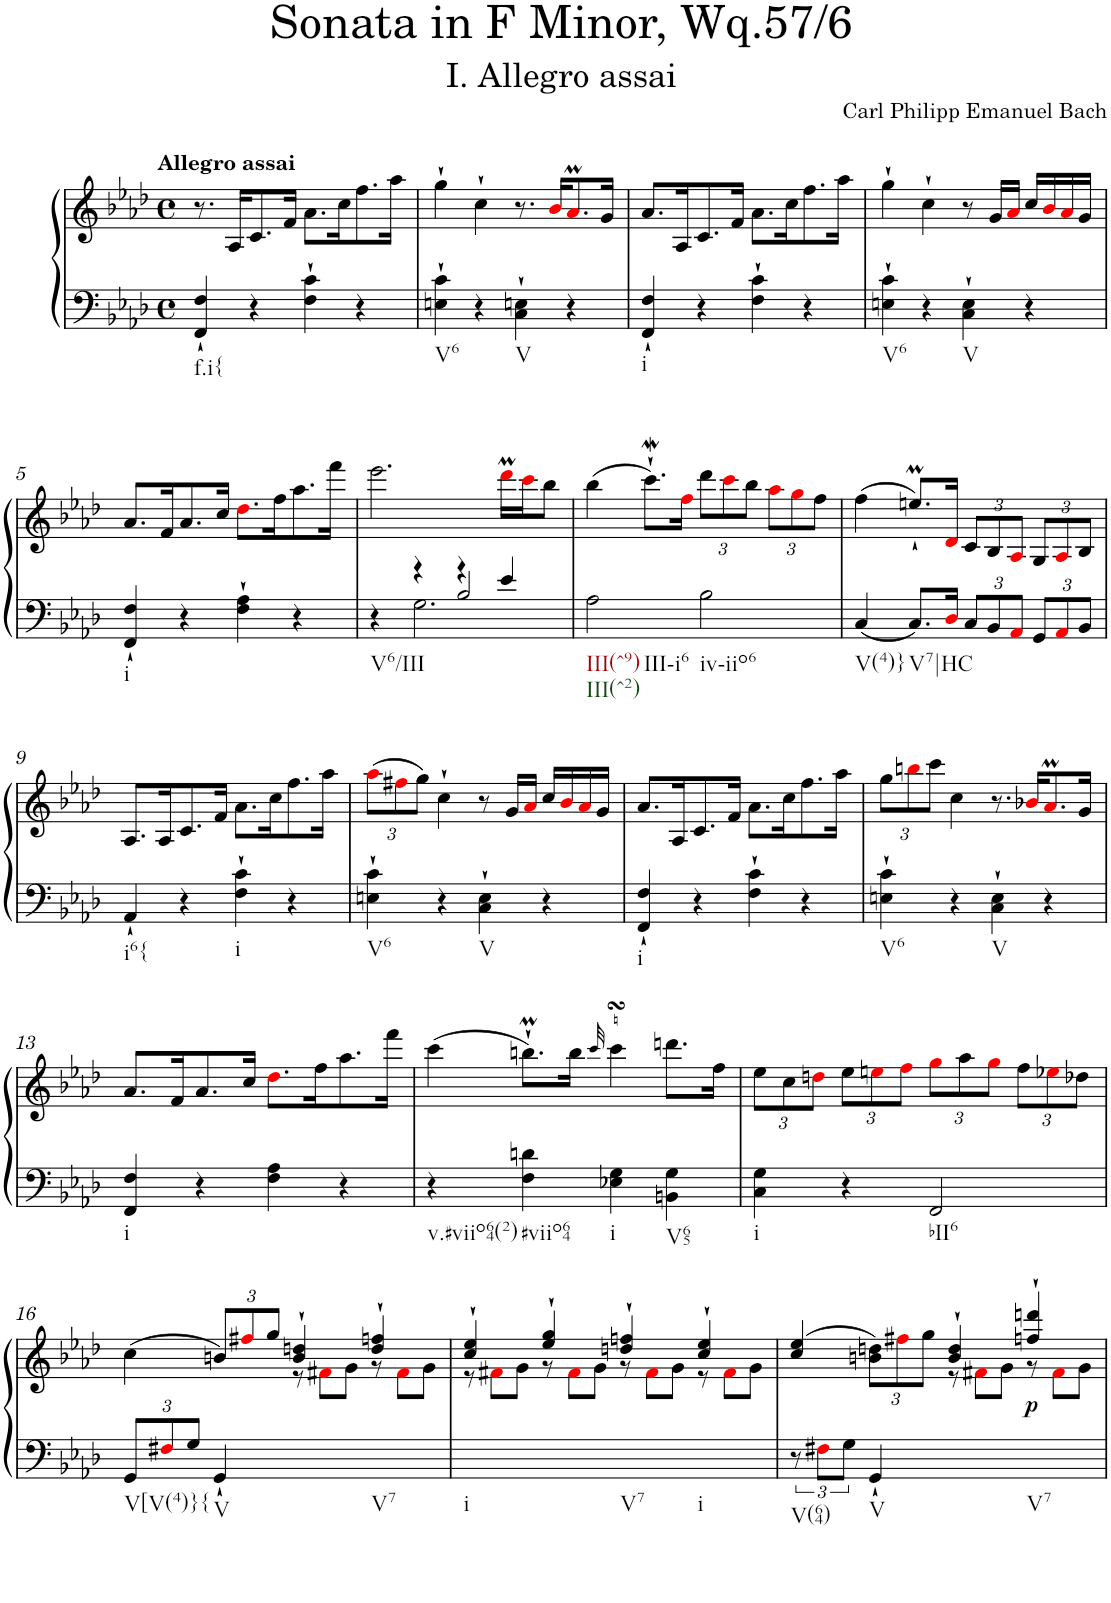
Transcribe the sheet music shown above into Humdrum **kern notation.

**kern	**kern	**dynam
*part1	*part1	*part1
*staff2	*staff1	*staff1/2
*I"Harpsichord	*	*
*I'Hch.	*	*
*clefF4	*clefG2	*
*k[b-e-a-d-]	*k[b-e-a-d-]	*
*f:	*f:	*
*M4/4	*M4/4	*
*met(c)	*met(c)	*
=1	=1	=1
!	!LO:TX:a:B:t=Allegro assai	!
!LO:TX:b:t=f.i{	!	!
4FF/` 4F/`	8.r	.
.	16A-/KL	.
4r	8.c/	.
.	16f/Jk	.
4F\` 4c\`	8.a-\L	.
.	16cc\K	.
4r	8.ff\	.
.	16aa-\Jk	.
=2	=2	=2
!LO:TX:b:t=V6	!	!
4En\` 4c\`	4gg`\	.
4r	4cc`\	.
!LO:TX:b:t=V	!	!
4C\` 4En\`	8.r	.
.	16b-i/KL	.
4r	8.a-Mi/	.
.	16g/Jk	.
=3	=3	=3
!LO:TX:b:t=i	!	!
4FF/` 4F/`	8.a-/L	.
.	16A-/K	.
4r	8.c/	.
.	16f/Jk	.
4F\` 4c\`	8.a-\L	.
.	16cc\K	.
4r	8.ff\	.
.	16aa-\Jk	.
=4	=4	=4
!LO:TX:b:t=V6	!	!
4En\` 4c\`	4gg`\	.
4r	4cc`\	.
!LO:TX:b:t=V	!	!
4C\` 4E\`	8r	.
.	16g/LL	.
.	16a-i/JJ	.
4r	16cc/LL	.
.	16b-i/	.
.	16a-i/	.
.	16g/JJ	.
!!LO:LB:g=z
=5	=5	=5
!LO:TX:b:t=i	!	!
4FF/` 4F/`	8.a-/L	.
.	16f/K	.
4r	8.a-/	.
.	16cc/Jk	.
4F\` 4A-\`	8.dd-i\L	.
.	16ff\K	.
4r	8.aa-\	.
.	16fff\Jk	.
=6	=6	=6
*^	*	*
*	*^	*	*
!LO:TX:b:t=V6/III	!	!	!	!
4r	4ryy	2ryy	2.eee-\	.
4r	2.G\	.	.	.
4r	.	2B-/	.	.
4e-/	.	.	16ddd-Mi\LL	.
.	.	.	16ccci\J	.
.	.	.	8bb-\J	.
*v	*v	*v	*	*
=7	=7	=7
!LO:TX:b:t=III(^9)	!	!
!LO:TX:b:t=III(^2)	!	!
!LO:TX:b:t=III-i6	!	!
2A-\	(>4bb-\	.
.	8.cccW`\L)	.
.	16ffi\Jk	.
*	*Xbrackettup	*
!LO:TX:b:t=iv-iio6	!	!
2B-\	12ddd-\L	.
.	12ccci\	.
.	12bb-\J	.
.	12aa-i\L	.
.	12ggi\	.
.	12ff\J	.
=8	=8	=8
!LO:TX:b:t=V(4)}	!	!
4C/	(>4ff\	.
!LO:TX:b:t=V7|HC	!	!
8.C/L	8.eenm`</L)	.
16D-i/Jk	16d-i/Jk	.
*Xbrackettup	*	*
12C/L	12c/L	.
12BB-/	12B-/	.
12AA-i/J	12A-i/J	.
12GG/L	12G/L	.
12AA-i/	12A-i/	.
12BB-/J	12B-/J	.
!!LO:LB:g=z
=9	=9	=9
!LO:TX:b:t=i6{	!	!
4AA-`/	8.A-/L	.
.	16A-/K	.
4r	8.c/	.
.	16f/Jk	.
!LO:TX:b:t=i	!	!
4F\` 4c\`	8.a-\L	.
.	16cc\K	.
4r	8.ff\	.
.	16aa-\Jk	.
=10	=10	=10
!LO:TX:b:t=V6	!	!
4En\` 4c\`	(>12aa-i\L	.
.	12ff#Xi\	.
.	12gg\J)	.
4r	4cc`\	.
!LO:TX:b:t=V	!	!
4C\` 4E\`	8r	.
.	16g/LL	.
.	16a-i/JJ	.
4r	16cc/LL	.
.	16b-i/	.
.	16a-i/	.
.	16g/JJ	.
=11	=11	=11
!LO:TX:b:t=i	!	!
4FF/` 4F/`	8.a-/L	.
.	16A-/K	.
4r	8.c/	.
.	16f/Jk	.
4F\` 4c\`	8.a-\L	.
.	16cc\K	.
4r	8.ff\	.
.	16aa-\Jk	.
=12	=12	=12
!LO:TX:b:t=V6	!	!
4En\` 4c\`	12gg\L	.
.	12bbni\	.
.	12ccc\J	.
4r	4cc\	.
!LO:TX:b:t=V	!	!
4C\` 4E\`	8.r	.
.	16b-Xi/KL	.
4r	8.a-Mi/	.
.	16g/Jk	.
!!LO:LB:g=z
=13	=13	=13
!LO:TX:b:t=i	!	!
4FF/ 4F/	8.a-/L	.
.	16f/K	.
4r	8.a-/	.
.	16cc/Jk	.
4F\ 4A-\	8.dd-i\L	.
.	16ff\K	.
4r	8.aa-\	.
.	16fff\Jk	.
=14	=14	=14
!LO:TX:b:t=v.#viio64(2)	!	!
4r	(>4ccc\	.
!LO:TX:b:t=#viio64	!	!
4F\ 4dn\	8.bbnm`\L)	.
.	16bb\Jk	.
.	32qccc/	.
!LO:TX:b:t=i	!	!
4E-X\ 4G\	4cccsSsS\	.
!LO:TX:b:t=V65	!	!
4BBn\ 4G\	8.dddn\L	.
.	16ff\Jk	.
=15	=15	=15
!LO:TX:b:t=i	!	!
4C\ 4G\	12ee-\L	.
.	12cc\	.
.	12ddni\J	.
4r	12ee-\L	.
.	12eeni\	.
.	12ffi\J	.
!LO:TX:b:t=bII6	!	!
2FF/	12ggi\L	.
.	12aa-\	.
.	12ggi\J	.
.	12ff\L	.
.	12ee-Xi\	.
.	12dd-X\J	.
!!LO:LB:g=z
=16	=16	=16
*	*^	*
!LO:TX:b:t=V[V(4)}{	!	!	!
12GG/L	(4cc\	2ryy	.
12F#Xi/	.	.	.
12G/J	.	.	.
!LO:TX:b:t=V	!	!	!
4GG`/	12bn/L)	.	.
.	12ff#Xi/	.	.
.	12gg/J	.	.
*	*	*Xtuplet	*
!LO:TX:b:t=V7	!	!	!
2ryy	4b/` 4ddn/`	12r	.
.	.	12f#Xi\L	.
.	.	12g\J	.
.	4dd/` 4ffn/`	12r	.
.	.	12f#i\L	.
.	.	12g\J	.
=17	=17	=17	=17
!LO:TX:b:t=i	!	!	!
!LO:TX:b:t=V7	!	!	!
!LO:TX:b:t=i	!	!	!
1ryy	4cc/` 4ee-/`	12r	.
.	.	12f#Xi\L	.
.	.	12g\J	.
.	4ee-/` 4gg/`	12r	.
.	.	12f#i\L	.
.	.	12g\J	.
.	4ddn/` 4ffn/`	12r	.
.	.	12f#i\L	.
.	.	12g\J	.
.	4cc/` 4ee-/`	12r	.
.	.	12f#i\L	.
.	.	12g\J	.
=18	=18	=18	=18
*brackettup	*	*	*
!LO:TX:b:t=V(64)	!	!	!
12r	(4cc/ 4ee-/	2ryy	.
12F#Xi\L	.	.	.
12G\J	.	.	.
*	*tuplet	*	*
!LO:TX:b:t=V	!	!	!
4GG`/	12bn\ 12ddn\L)	.	.
.	12ff#Xi\	.	.
.	12gg\J	.	.
*	*	*Xtuplet	*
!LO:TX:b:t=V7	!	!	!
2ryy	4b/` 4dd/`	12r	.
.	.	12f#Xi\L	.
.	.	12g\J	.
!	!	!	!LO:DY:b
.	4ffn/` 4dddn/`	12r	p
.	.	12f#i\L	.
.	.	12g\J	.
*	*v	*v	*
=	=	=
*-	*-	*-
